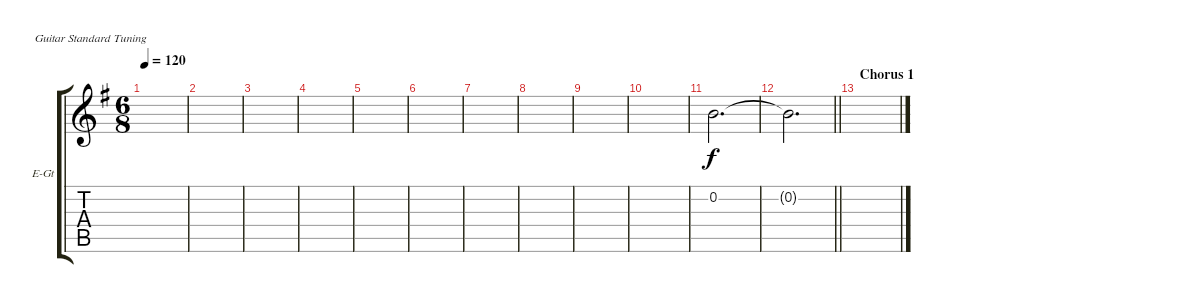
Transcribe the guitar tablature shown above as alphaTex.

\bracketExtendMode groupsimilarinstruments
\firstSystemTrackNameOrientation horizontal
\otherSystemsTrackNameOrientation horizontal
\track ("vocal 3 (Artur Potemkin)" "E-Gt") {instrument electricguitarclean}
\staff {score tabs}
\tuning (E4 B3 G3 D3 A2 E2)
\ts (6 8)
\tempo 120
\clef g2
\scale
0.333333
\ks eminor
|
\scale
0.333333 |
\scale
0.333333 |
\scale
0.333333 |
\scale
0.333333 |
\scale
0.333333 |
\scale
0.333333 |
\scale
0.333333 |
\scale
0.333333 |
\scale
0.333333 |
\scale
0.333333 0.2.2{d dy f} |
\scale
0.333333
\barLineRight lightlight
0.2{t}.2{d} |
\section ("" "Chorus 1")
\scale
0.333333 |
\scale
0.333333 |
\scale
0.333333 |
\scale
0.333333
